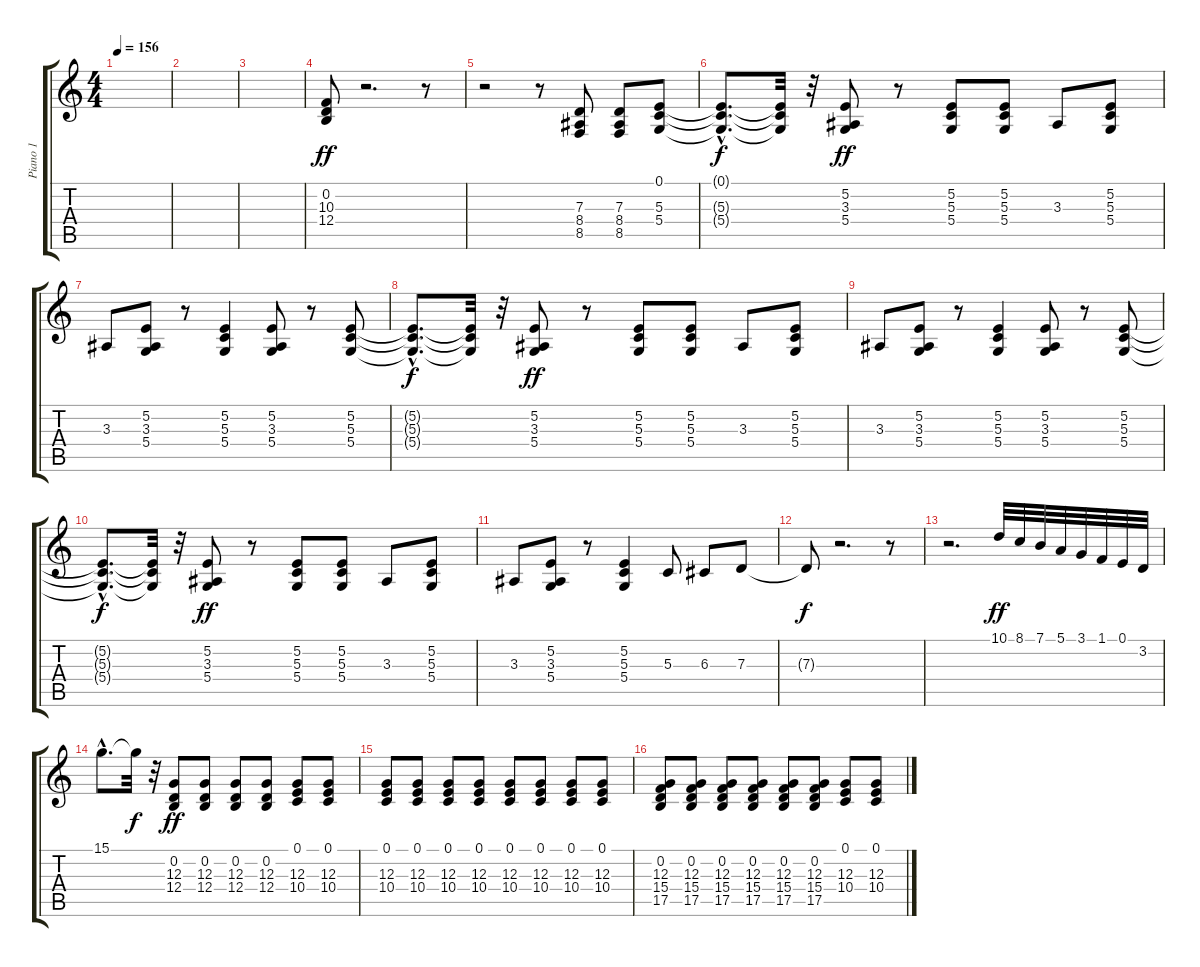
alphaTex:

\track ("Piano 1" "Piano 1") {instrument acousticgrandpiano}
\staff {score tabs}
\tuning (E4 B3 G3 D3 A2 E2) {hide}
\ts (4 4)
\tempo 156
\clef g2
\ks c
|
|
|
(0.2 10.3 12.4).8{dy ff} r.2{d} r.8 |
r.2 r.8 (7.3 8.4 8.5).8 (7.3 8.4 8.5).8 (0.1 5.3 5.4).8 |
(0.1{hac t} 5.3{hac t} 5.4{hac t}).8{d dy f} (0.1{t} 5.3{t} 5.4{t}).32 r.32 (5.2 3.3 5.4).8{dy ff} r.8 (5.2 5.3 5.4).8 (5.2 5.3 5.4).8 3.3.8 (5.2 5.3 5.4).8 |
3.3.8 (5.2 3.3 5.4).8 r.8 (5.2 5.3 5.4).4 (5.2 3.3 5.4).8 r.8 (5.2 5.3 5.4).8 |
(5.2{hac t} 5.3{hac t} 5.4{hac t}).8{d dy f} (5.2{t} 5.3{t} 5.4{t}).32 r.32 (5.2 3.3 5.4).8{dy ff} r.8 (5.2 5.3 5.4).8 (5.2 5.3 5.4).8 3.3.8 (5.2 5.3 5.4).8 |
3.3.8 (5.2 3.3 5.4).8 r.8 (5.2 5.3 5.4).4 (5.2 3.3 5.4).8 r.8 (5.2 5.3 5.4).8 |
(5.2{hac t} 5.3{hac t} 5.4{hac t}).8{d dy f} (5.2{t} 5.3{t} 5.4{t}).32 r.32 (5.2 3.3 5.4).8{dy ff} r.8 (5.2 5.3 5.4).8 (5.2 5.3 5.4).8 3.3.8 (5.2 5.3 5.4).8 |
3.3.8 (5.2 3.3 5.4).8 r.8 (5.2 5.3 5.4).4 5.3.8 6.3.8 7.3.8 |
7.3{t}.8{dy f} r.2{d} r.8 |
r.2{d} 10.1.32{dy ff} 8.1.32 7.1.32 5.1.32 3.1.32 1.1.32 0.1.32 3.2.32 |
15.1{hac}.8{d} 15.1{t}.32{dy f} r.32 (0.2 12.3 12.4).8{dy ff} (0.2 12.3 12.4).8 (0.2 12.3 12.4).8 (0.2 12.3 12.4).8 (0.1 12.3 10.4).8 (0.1 12.3 10.4).8 |
(0.1 12.3 10.4).8 (0.1 12.3 10.4).8 (0.1 12.3 10.4).8 (0.1 12.3 10.4).8 (0.1 12.3 10.4).8 (0.1 12.3 10.4).8 (0.1 12.3 10.4).8 (0.1 12.3 10.4).8 |
(0.2 12.3 15.4 17.5).8 (0.2 12.3 15.4 17.5).8 (0.2 12.3 15.4 17.5).8 (0.2 12.3 15.4 17.5).8 (0.2 12.3 15.4 17.5).8 (0.2 12.3 15.4 17.5).8 (0.1 12.3 10.4).8 (0.1 12.3 10.4).8
